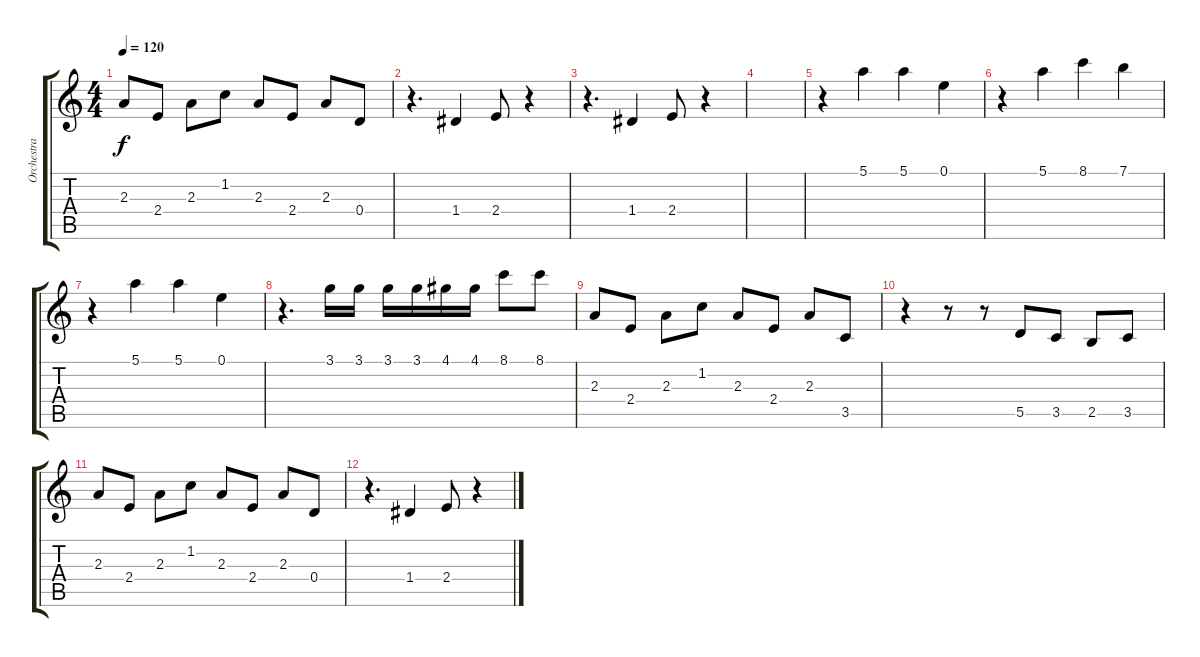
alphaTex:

\track ("Orchestra" "Orchestra") {instrument orchestrahit}
\staff {score tabs}
\tuning (E5 B4 G4 D4 A3 E3) {hide}
\ts (4 4)
\tempo 120
\clef g2
\ks c
2.3.8{dy f} 2.4.8 2.3.8 1.2.8 2.3.8 2.4.8 2.3.8 0.4.8 |
r.4{d} 1.4.4 2.4.8 r.4 |
r.4{d} 1.4.4 2.4.8 r.4 |
|
r.4 5.1.4 5.1.4 0.1.4 |
r.4 5.1.4 8.1.4 7.1.4 |
r.4 5.1.4 5.1.4 0.1.4 |
r.4{d} 3.1.16 3.1.16 3.1.16 3.1.16 4.1.16 4.1.16 8.1.8 8.1.8 |
2.3.8{instrument stringensemble1} 2.4.8 2.3.8 1.2.8 2.3.8 2.4.8 2.3.8 3.5.8 |
r.4 r.8 r.8 5.5.8 3.5.8 2.5.8 3.5.8 |
2.3.8 2.4.8 2.3.8 1.2.8 2.3.8 2.4.8 2.3.8 0.4.8 |
r.4{d} 1.4.4 2.4.8 r.4
